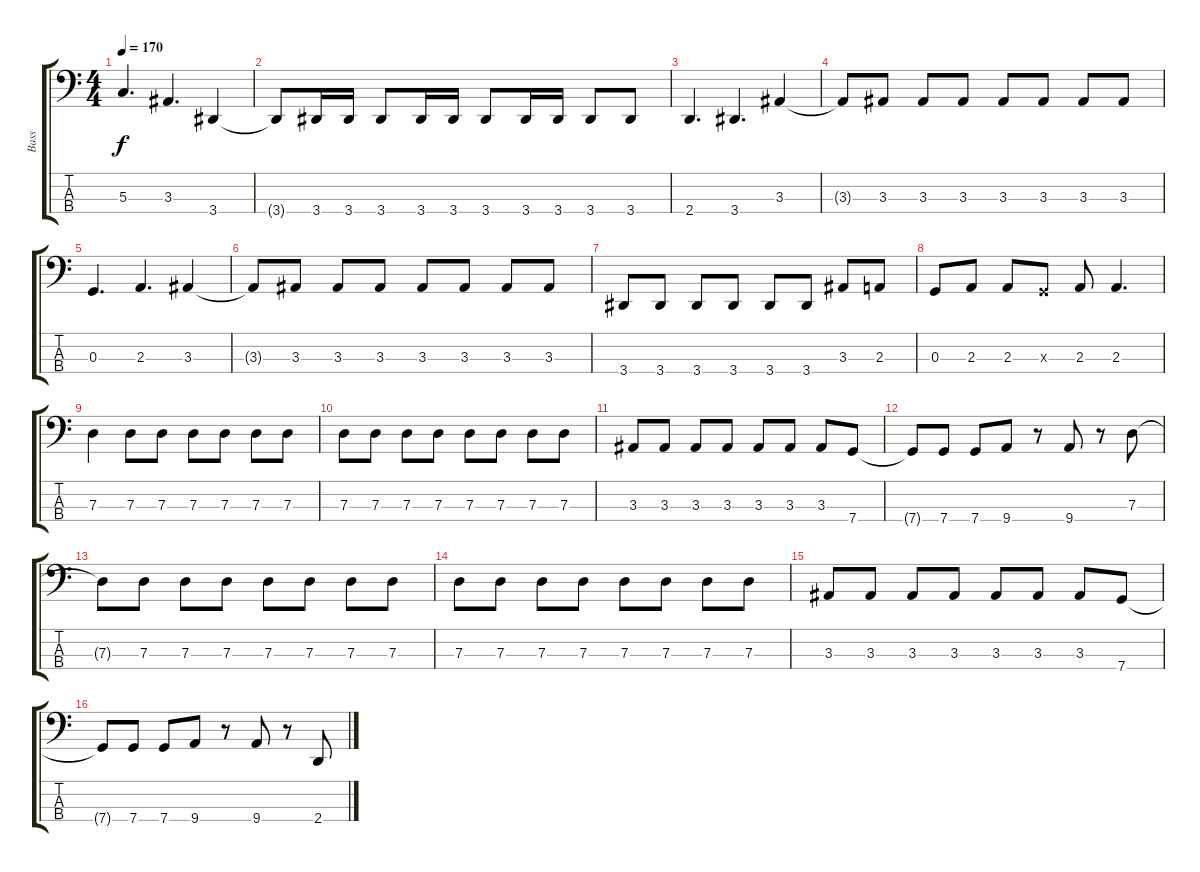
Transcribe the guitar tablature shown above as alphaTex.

\track ("Bass" "Bass") {instrument electricbasspick}
\staff {score tabs}
\tuning (F2 C2 G1 C1) {hide}
\ts (4 4)
\tempo 170
\clef f4
\ks c
5.3.4{d dy f} 3.3.4{d} 3.4.4 |
3.4{t}.8 3.4.16 3.4.16 3.4.8 3.4.16 3.4.16 3.4.8 3.4.16 3.4.16 3.4.8 3.4.8 |
2.4.4{d} 3.4.4{d} 3.3.4 |
3.3{t}.8 3.3.8 3.3.8 3.3.8 3.3.8 3.3.8 3.3.8 3.3.8 |
0.3.4{d} 2.3.4{d} 3.3.4 |
3.3{t}.8 3.3.8 3.3.8 3.3.8 3.3.8 3.3.8 3.3.8 3.3.8 |
3.4.8 3.4.8 3.4.8 3.4.8 3.4.8 3.4.8 3.3.8 2.3.8 |
0.3.8 2.3.8 2.3.8 0.3{x}.8 2.3.8 2.3.4{d} |
7.3.4 7.3.8 7.3.8 7.3.8 7.3.8 7.3.8 7.3.8 |
7.3.8 7.3.8 7.3.8 7.3.8 7.3.8 7.3.8 7.3.8 7.3.8 |
3.3.8 3.3.8 3.3.8 3.3.8 3.3.8 3.3.8 3.3.8 7.4.8 |
7.4{t}.8 7.4.8 7.4.8 9.4.8 r.8 9.4.8 r.8 7.3.8 |
7.3{t}.8 7.3.8 7.3.8 7.3.8 7.3.8 7.3.8 7.3.8 7.3.8 |
7.3.8 7.3.8 7.3.8 7.3.8 7.3.8 7.3.8 7.3.8 7.3.8 |
3.3.8 3.3.8 3.3.8 3.3.8 3.3.8 3.3.8 3.3.8 7.4.8 |
7.4{t}.8 7.4.8 7.4.8 9.4.8 r.8 9.4.8 r.8 2.4.8
